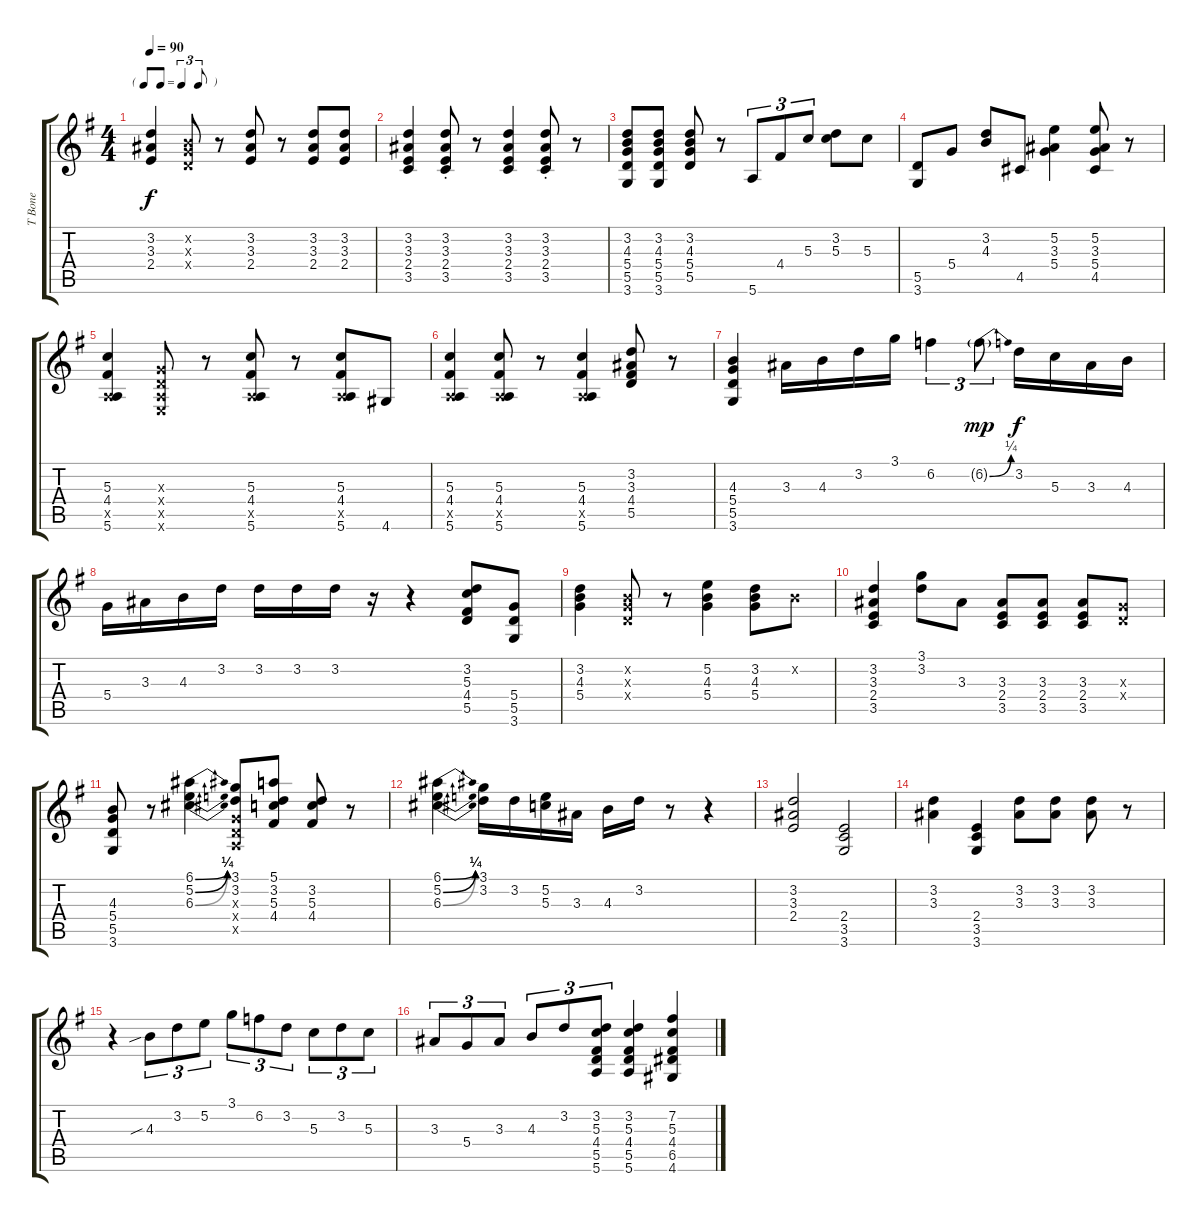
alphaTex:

\track ("T Bone" "T Bone") {instrument electricguitarjazz}
\staff {score tabs}
\tuning (E4 B3 G3 D3 A2 E2) {hide}
\ts (4 4)
\tf triplet8th
\tempo 90
\clef g2
\ks g
(3.2 3.3 2.4).4{dy f} (0.2{x} 0.3{x} 0.4{x}).8 r.8 (3.2 3.3 2.4).8 r.8 (3.2 3.3 2.4).8 (3.2 3.3 2.4).8 |
(3.2 3.3 2.4 3.5).4 (3.2 3.3 2.4 3.5{st}).8 r.8 (3.2 3.3 2.4 3.5).4 (3.2 3.3 2.4 3.5{st}).8 r.8 |
(3.2 4.3 5.4 5.5 3.6).8 (3.2 4.3 5.4 5.5 3.6).8 (3.2 4.3 5.4 5.5).8 r.8 5.6.8{tu (3 2)} 4.4.8{tu (3 2)} 5.3.8{tu (3 2)} (3.2 5.3).8 5.3.8 |
(5.5 3.6).8 5.4.8 (3.2 4.3).8 4.5.8 (5.2 3.3 5.4).4 (5.2 3.3 5.4 4.5).8 r.8 |
(5.3 4.4 0.5{x} 5.6).4 (0.3{x} 0.4{x} 0.5{x} 0.6{x}).8 r.8 (5.3 4.4 0.5{x} 5.6).8 r.8 (5.3 4.4 0.5{x} 5.6).8 4.6.8 |
(5.3 4.4 0.5{x} 5.6).4 (5.3 4.4 0.5{x} 5.6).8 r.8 (5.3 4.4 0.5{x} 5.6).4 (3.2 3.3 4.4 5.5).8 r.8 |
(4.3 5.4 5.5 3.6).4 3.3.16 4.3.16 3.2.16 3.1.16 6.2.4{tu (3 2)} 6.2{be (bend 0 0 60 1) g}.8{tu (3 2) dy mp} 3.2.16{dy f} 5.3.16 3.3.16 4.3.16 |
5.4.16 3.3.16 4.3.16 3.2.16 3.2.16 3.2.16 3.2.16 r.16 r.4 (3.2 5.3 4.4 5.5).8 (5.4 5.5 3.6).8 |
(3.2 4.3 5.4).4 (0.2{x} 0.3{x} 0.4{x}).8 r.8 (5.2 4.3 5.4).4 (3.2 4.3 5.4).8 0.2{x}.8 |
(3.2 3.3 2.4 3.5).4 (3.1 3.2).8 3.3.8 (3.3 2.4 3.5).8 (3.3 2.4 3.5).8 (3.3 2.4 3.5).8 (0.3{x} 0.4{x}).8 |
(4.3 5.4 5.5 3.6).8 r.8 (6.1{be (bend 0 0 60 1)} 5.2{be (bend 0 0 60 1)} 6.3{be (bend 0 0 60 1)}).4 (3.1 3.2 0.3{x} 0.4{x} 0.5{x}).8 (5.1 3.2 5.3 4.4).8 (3.2 5.3 4.4).8 r.8 |
(6.1{be (bend 0 0 60 1)} 5.2{be (bend 0 0 60 1)} 6.3{be (bend 0 0 60 1)}).4 (3.1 3.2).16 3.2.16 (5.2 5.3).16 3.3.16 4.3.16 3.2.16 r.8 r.4 |
(3.2 3.3 2.4).2 (2.4 3.5 3.6).2 |
(3.2 3.3).4 (2.4 3.5 3.6).4 (3.2 3.3).8 (3.2 3.3).8 (3.2 3.3).8 r.8 |
r.4 4.3{sib}.8{tu (3 2)} 3.2.8{tu (3 2)} 5.2.8{tu (3 2)} 3.1.8{tu (3 2)} 6.2.8{tu (3 2)} 3.2.8{tu (3 2)} 5.3.8{tu (3 2)} 3.2.8{tu (3 2)} 5.3.8{tu (3 2)} |
3.3.8{tu (3 2)} 5.4.8{tu (3 2)} 3.3.8{tu (3 2)} 4.3.8{tu (3 2)} 3.2.8{tu (3 2)} (3.2 5.3 4.4 5.5 5.6).8{tu (3 2)} (3.2 5.3 4.4 5.5 5.6).4 (7.2 5.3 4.4 6.5 4.6).4
